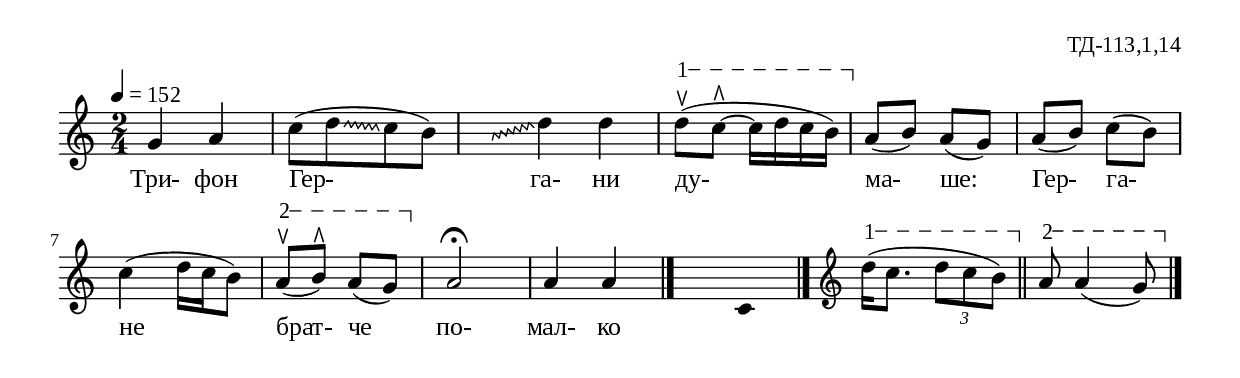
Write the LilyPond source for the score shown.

%{
TD_113_1_14
%}

\include "td-preamble.ly"

\score {
\relative c'' {
\tempo 4 = 152
  \time 2/4
\override Glissando #'style = #'zigzag  
g4 a | c8([ \noteFi d\glissando c b]) | 
\set Score.measureLength = #(ly:make-moment 9 16)
\noteFi \hideNotes a16\glissando \unHideNotes d4 d | 
\set Score.measureLength = #(ly:make-moment 2 4)
\varA
d8\startTextSpan^\ltoe([ c^\rtoe~] c16[ d c b\stopTextSpan)] | 
a8([ b]) a8([ g]) | 
%\break
a8([ b]) c8([ b]) | c4( d16[ c b8]) | 
\varB
a8\startTextSpan^\ltoe([ b^\rtoe]) a8([ g\stopTextSpan]) | 
a2\fermata | a4 a 
 \bar "|." s4 \fixB c,4 \fixC 
 \bar "|." 
\endm
\varA
d'16\startTextSpan([ c8.] \times 2/3 { d8[c b\stopTextSpan)] } \bar "||"
\varB
a8\startTextSpan a4( g8\stopTextSpan) 
 \bar "|."
}
\addlyrics { Три- фон Гер- " " га- ни ду- ма- ше: Гер- га- не брат- че по- мал- ко }
%
\layout {
  indent = #0
  line-width = 190\mm
  ragged-right=##f
}
%
\midi { 
	\context {
		\Score
		tempoWholesPerMinute = #(ly:make-moment 152 4)
		}
	}
}
%
\header{
  opus = "ТД-113,1,14"
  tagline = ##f
}


